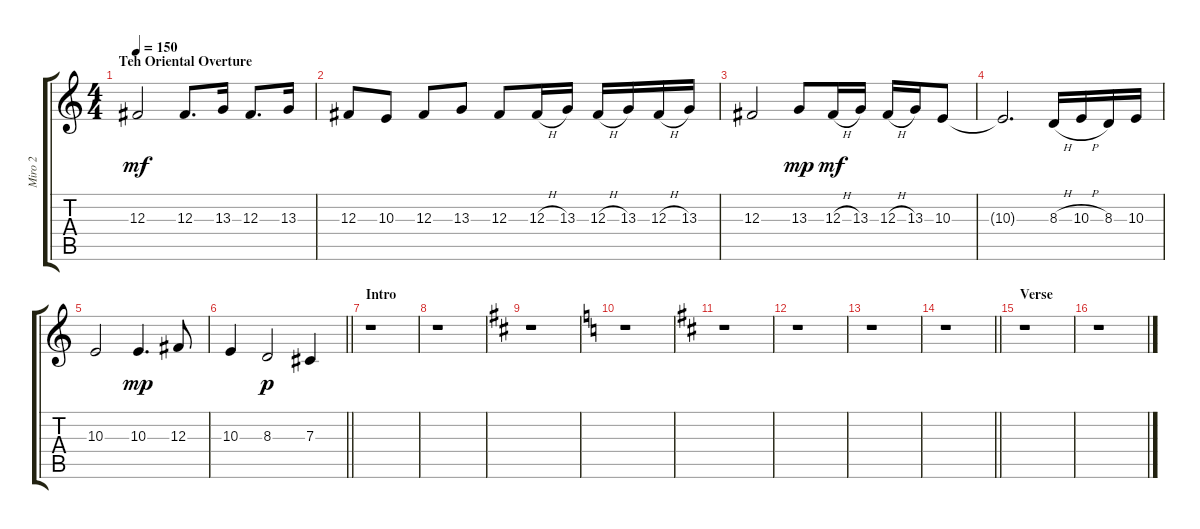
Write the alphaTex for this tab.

\track ("Miro 2" "Miro 2") {instrument sitar}
\staff {score tabs}
\tuning (Eb4 Bb3 Gb3 Db3 Ab2 Eb2) {hide}
\ts (4 4)
\section ("" "Teh Oriental Overture")
\tempo 150
\clef g2
\ks c
12.3.2{dy mf instrument sitar} 12.3.8{d} 13.3.16 12.3.8{d} 13.3.16 |
12.3.8 10.3.8 12.3.8 13.3.8 12.3.8 12.3{h}.16 13.3.16 12.3{h}.16 13.3.16 12.3{h}.16 13.3.16 |
12.3.2 13.3.8{dy mp} 12.3{h}.16{dy mf} 13.3.16 12.3{h}.16 13.3.16 10.3.8 |
10.3{t}.2{d} 8.3{h}.16 10.3{h}.16 8.3.16 10.3.16 |
10.3.2 10.3.4{d dy mp} 12.3.8 |
\barLineRight lightlight
10.3.4 8.3.2{dy p} 7.3.4 |
\section ("" "Intro")
r.1 |
r.1 |
\ks bminor
r.1 |
\ks c
r.1 |
\ks bminor
r.1 |
r.1 |
r.1 |
\barLineRight lightlight
r.1 |
\section ("" "Verse")
r.1 |
r.1
